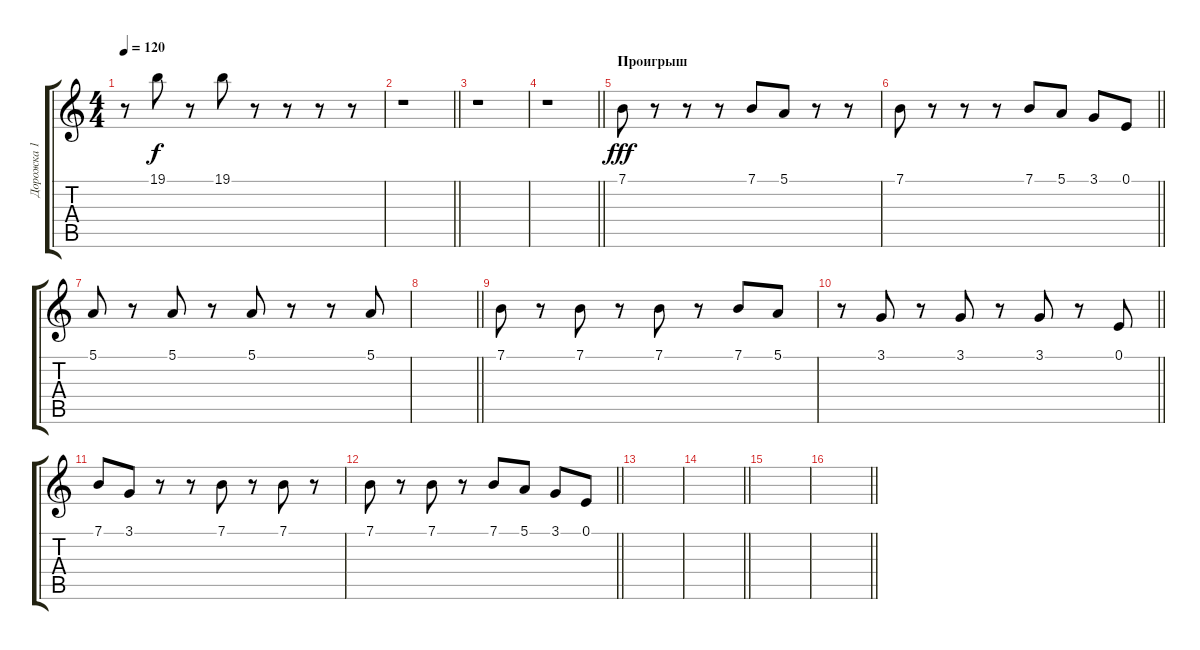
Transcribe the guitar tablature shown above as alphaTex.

\track ("Дорожка 1" "Дорожка 1") {instrument synthbrass1}
\staff {score tabs}
\tuning (E4 B3 G3 D3 A2 E2) {hide}
\ts (4 4)
\tempo 120
\clef g2
\ks c
r.8{dy f} 19.1.8 r.8 19.1.8 r.8 r.8 r.8 r.8 |
\barLineRight lightlight
r.1 |
r.1 |
\barLineRight lightlight
r.1 |
\section ("" "Проигрыш")
7.1.8{dy fff} r.8 r.8 r.8 7.1.8 5.1.8 r.8 r.8 |
\barLineRight lightlight
7.1.8 r.8 r.8 r.8 7.1.8 5.1.8 3.1.8 0.1.8 |
5.1.8 r.8 5.1.8 r.8 5.1.8 r.8 r.8 5.1.8 |
\barLineRight lightlight
|
7.1.8 r.8 7.1.8 r.8 7.1.8 r.8 7.1.8 5.1.8 |
\barLineRight lightlight
r.8 3.1.8 r.8 3.1.8 r.8 3.1.8 r.8 0.1.8 |
7.1.8 3.1.8 r.8 r.8 7.1.8 r.8 7.1.8 r.8 |
\barLineRight lightlight
7.1.8 r.8 7.1.8 r.8 7.1.8 5.1.8 3.1.8 0.1.8 |
|
\barLineRight lightlight
|
|
\barLineRight lightlight
